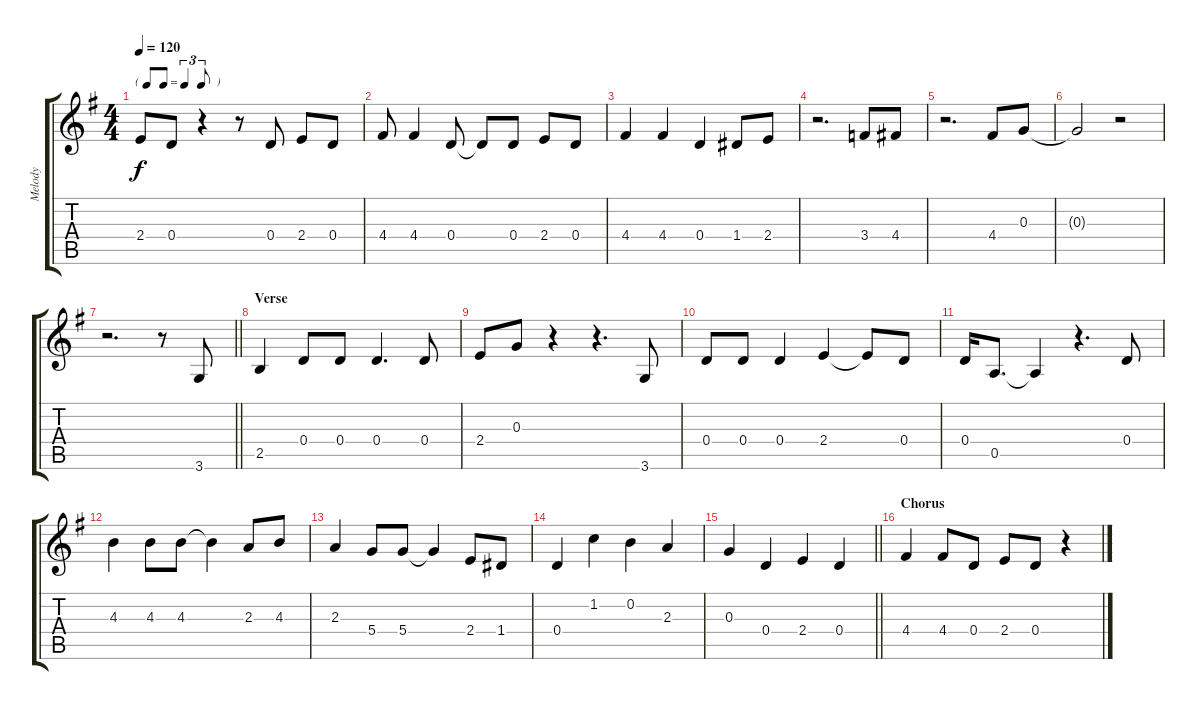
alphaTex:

\track ("Melody" "Melody") {instrument acousticguitarnylon}
\staff {score tabs}
\tuning (E4 B3 G3 D3 A2 E2) {hide}
\ts (4 4)
\tf triplet8th
\tempo 120
\clef g2
\ks g
2.4.8{dy f} 0.4.8 r.4 r.8 0.4.8 2.4.8 0.4.8 |
4.4.8 4.4.4 0.4.8 0.4{t}.8 0.4.8 2.4.8 0.4.8 |
4.4.4 4.4.4 0.4.4 1.4.8 2.4.8 |
r.2{d} 3.4.8 4.4.8 |
r.2{d} 4.4.8 0.3.8 |
0.3{t}.2 r.2 |
\barLineRight lightlight
r.2{d} r.8 3.6.8 |
\section ("" "Verse")
2.5.4 0.4.8 0.4.8 0.4.4{d} 0.4.8 |
2.4.8 0.3.8 r.4 r.4{d} 3.6.8 |
0.4.8 0.4.8 0.4.4 2.4.4 2.4{t}.8 0.4.8 |
0.4.16 0.5.8{d} 0.5{t}.4 r.4{d} 0.4.8 |
4.3.4 4.3.8 4.3.8 4.3{t}.4 2.3.8 4.3.8 |
2.3.4 5.4.8 5.4.8 5.4{t}.4 2.4.8 1.4.8 |
0.4.4 1.2.4 0.2.4 2.3.4 |
\barLineRight lightlight
0.3.4 0.4.4 2.4.4 0.4.4 |
\section ("" "Chorus")
4.4.4 4.4.8 0.4.8 2.4.8 0.4.8 r.4
